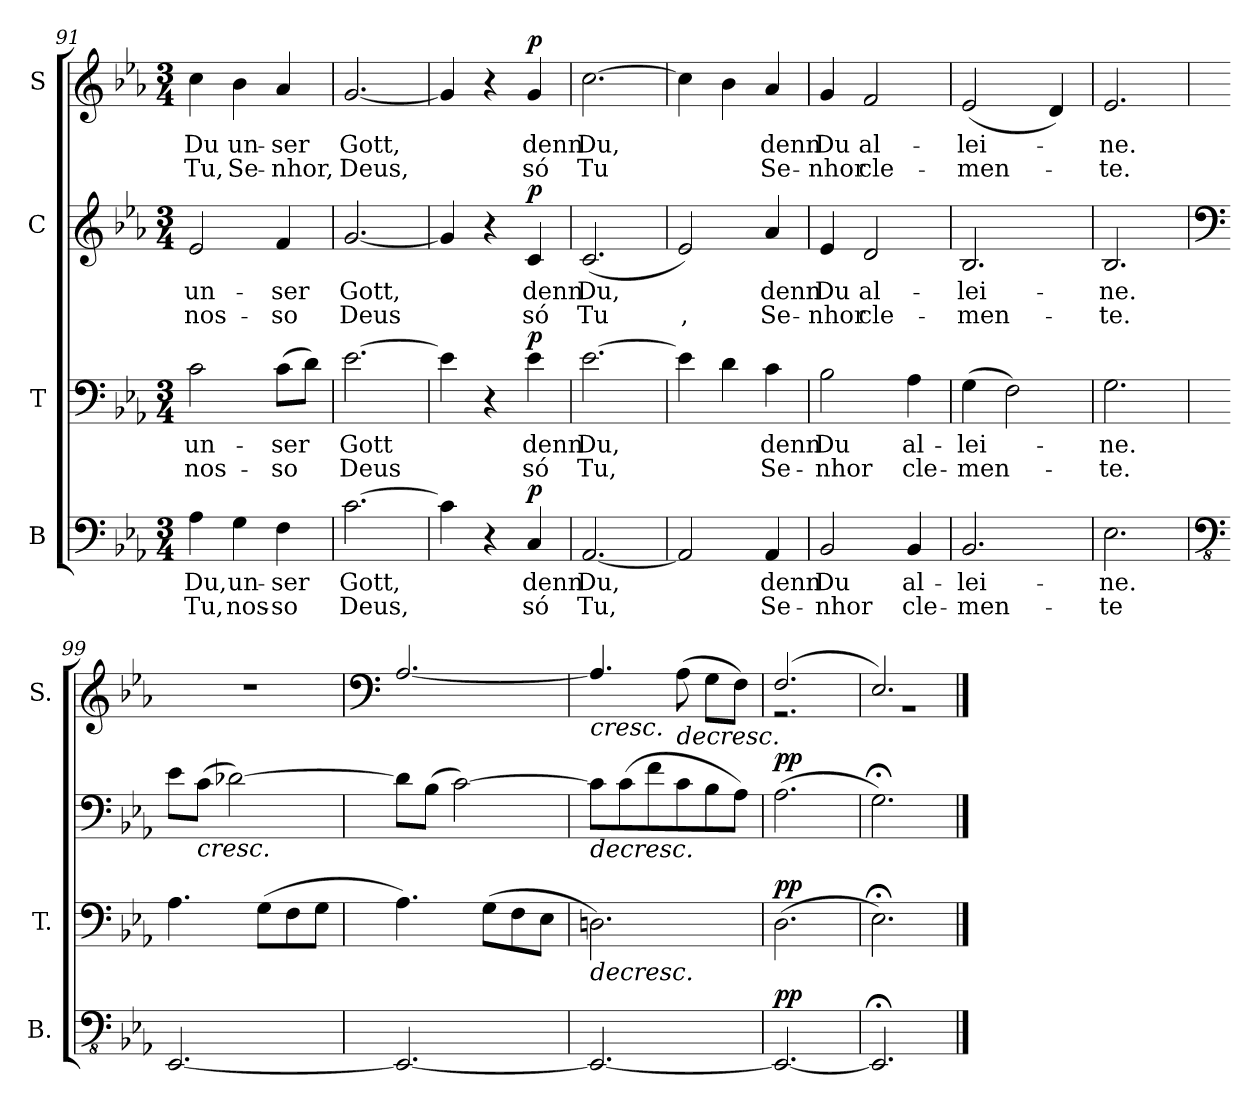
**kern	**text	**text	**dynam	**kern	**text	**text	**dynam	**kern	**text	**text	**dynam	**kern	**text	**text	**dynam
*part4	*part4	*part4	*part4	*part3	*part3	*part3	*part3	*part2	*part2	*part2	*part2	*part1	*part1	*part1	*part1
*staff4	*staff4	*staff4	*staff4	*staff3	*staff3	*staff3	*staff3	*staff2	*staff2	*staff2	*staff2	*staff1	*staff1	*staff1	*staff1
*I"B	*	*	*	*I"T	*	*	*	*I"C	*	*	*	*I"S	*	*	*
*I'B.	*	*	*	*I'T.	*	*	*	*	*	*	*	*I'S.	*	*	*
!!LO:LB:g=z
*clefF4	*	*	*	*clefF4	*	*	*	*clefG2	*	*	*	*clefG2	*	*	*
*k[b-e-a-]	*	*	*	*k[b-e-a-]	*	*	*	*k[b-e-a-]	*	*	*	*k[b-e-a-]	*	*	*
*M3/4	*	*	*	*M3/4	*	*	*	*M3/4	*	*	*	*M3/4	*	*	*
=91	=91	=91	=91	=91	=91	=91	=91	=91	=91	=91	=91	=91	=91	=91	=91
4A-\	Du,	Tu,	.	2c\	un-	nos-	.	2e-/	un-	nos-	.	4cc\	Du	Tu,	.
4G\	un-	nos-	.	.	.	.	.	.	.	.	.	4b-\	un-	Se-	.
4F\	-ser	-so	.	(8c\L	-ser	-so	.	4f/	-ser	-so	.	4a-/	-ser	-nhor,	.
.	.	.	.	8d\J)	.	.	.	.	.	.	.	.	.	.	.
=92	=92	=92	=92	=92	=92	=92	=92	=92	=92	=92	=92	=92	=92	=92	=92
[2.c\	Gott,	Deus,	.	[2.e-\	Gott	Deus	.	[2.g/	Gott,	Deus	.	[2.g/	Gott,	Deus,	.
=93	=93	=93	=93	=93	=93	=93	=93	=93	=93	=93	=93	=93	=93	=93	=93
4c\]	.	.	.	4e-\]	.	.	.	4g/]	.	.	.	4g/]	.	.	.
4r	.	.	.	4r	.	.	.	4r	.	.	.	4r	.	.	.
!	!	!	!LO:DY:a	!	!	!	!LO:DY:a	!	!	!	!LO:DY:a	!	!	!	!LO:DY:a
4C/	denn	só	p	4e-\	denn	só	p	4c/	denn	só	p	4g/	denn	só	p
=94	=94	=94	=94	=94	=94	=94	=94	=94	=94	=94	=94	=94	=94	=94	=94
[2.AA-/	Du,	Tu,	.	[2.e-\	Du,	Tu,	.	(2.c/	Du,	Tu	.	[2.cc\	Du,	Tu	.
=95	=95	=95	=95	=95	=95	=95	=95	=95	=95	=95	=95	=95	=95	=95	=95
2AA-/]	.	.	.	4e-\]	.	.	.	2e-/)	.	,	.	4cc\]	.	.	.
.	.	.	.	4d\	.	.	.	.	.	.	.	4b-\	.	.	.
4AA-/	denn	Se-	.	4c\	denn	Se-	.	4a-/	denn	Se-	.	4a-/	denn	Se-	.
=96	=96	=96	=96	=96	=96	=96	=96	=96	=96	=96	=96	=96	=96	=96	=96
2BB-/	Du	-nhor	.	2B-\	Du	-nhor	.	4e-/	Du	-nhor	.	4g/	Du	-nhor	.
.	.	.	.	.	.	.	.	2d/	al-	cle-	.	2f/	al-	cle-	.
4BB-/	al-	cle-	.	4A-\	al-	cle-	.	.	.	.	.	.	.	.	.
!!LO:PB:g=z
=97	=97	=97	=97	=97	=97	=97	=97	=97	=97	=97	=97	=97	=97	=97	=97
2.BB-/	-lei-	-men-	.	(4G\	-lei-	-men-	.	2.B-/	-lei-	-men-	.	(2e-/	-lei-	-men-	.
.	.	.	.	2F\)	.	.	.	.	.	.	.	.	.	.	.
.	.	.	.	.	.	.	.	.	.	.	.	4d/)	.	.	.
=98	=98	=98	=98	=98	=98	=98	=98	=98	=98	=98	=98	=98	=98	=98	=98
2.E-\	-ne.	-te	.	2.G\	-ne.	-te.	.	2.B-/	-ne.	-te.	.	2.e-/	-ne.	-te.	.
=99	=99	=99	=99	=99	=99	=99	=99	=99	=99	=99	=99	=99	=99	=99	=99
*clefFv4	*	*	*	*	*	*	*	*clefF4	*	*	*	*	*	*	*
[2.EEE-/	.	.	.	4.A-\	.	.	.	8e-\L	.	.	.	2.r	.	.	.
!	!	!	!	!	!	!	!	!	!	!	!LO:HP:b	!	!	!	!
.	.	.	.	.	.	.	.	(8c\J	.	.	<	.	.	.	.
.	.	.	.	.	.	.	.	[2d-X\)	.	.	.	.	.	.	.
.	.	.	.	(8G\L	.	.	.	.	.	.	.	.	.	.	.
.	.	.	.	8F\	.	.	.	.	.	.	.	.	.	.	.
.	.	.	.	8G\J	.	.	.	.	.	.	.	.	.	.	.
=100	=100	=100	=100	=100	=100	=100	=100	=100	=100	=100	=100	=100	=100	=100	=100
*	*	*	*	*	*	*	*	*	*	*	*	*clefF4	*	*	*
2.EEE-/_	.	.	.	4.A-\)	.	.	.	8d-\L]	.	.	.	[2.A-/	.	.	.
.	.	.	.	.	.	.	.	(8B-\J	.	.	.	.	.	.	.
.	.	.	.	.	.	.	.	[2c\)	.	.	.	.	.	.	.
.	.	.	.	(8G\L	.	.	.	.	.	.	.	.	.	.	.
.	.	.	.	8F\	.	.	.	.	.	.	.	.	.	.	.
.	.	.	.	8E-\J	.	.	.	.	.	.	.	.	.	.	.
=101	=101	=101	=101	=101	=101	=101	=101	=101	=101	=101	=101	=101	=101	=101	=101
!	!	!	!	!	!	!	!LO:HP:b	!	!	!	!LO:HP:b	!	!	!	!LO:HP:b
2.EEE-/_	.	.	.	2.Dn\)	.	.	>	8c\L]	.	.	>	4.A-/]	.	.	<
.	.	.	.	.	.	.	.	(8c\	.	.	.	.	.	.	.
.	.	.	.	.	.	.	.	8f\	.	.	.	.	.	.	.
!	!	!	!	!	!	!	!	!	!	!	!	!	!	!	!LO:HP:b
.	.	.	.	.	.	.	.	8c\	.	.	.	(8A-\	.	.	>
.	.	.	.	.	.	.	.	8B-\	.	.	.	8G\L	.	.	.
.	.	.	.	.	.	.	.	8A-\J)	.	.	.	8F\J)	.	.	[
.	.	.	.	.	.	.	.	.	.	.	[	.	.	.	.
=102	=102	=102	=102	=102	=102	=102	=102	=102	=102	=102	=102	=102	=102	=102	=102
*	*	*	*	*	*	*	*	*	*	*	*	*^	*	*	*
!	!	!	!LO:DY:b	!	!	!	!LO:DY:b	!	!	!	!LO:DY:b	!	!	!	!	!LO:DY:b
2.EEE-/_	.	.	pp	(2.D\	.	.	pp	(2.A-\	.	.	pp	(2.F/	2.r	.	.	pp
*	*	*	*	*	*	*	*	*	*	*	*	*v	*v	*	*	*
.	.	.	.	.	.	.	]	.	.	.	]	.	.	.	]
=103	=103	=103	=103	=103	=103	=103	=103	=103	=103	=103	=103	=103	=103	=103	=103
*	*	*	*	*	*	*	*	*	*	*	*	*^	*	*	*
2.EEE-;</]	.	.	.	2.E-;<\)	.	.	.	2.G;<\)	.	.	.	2.E-/)	2.r	.	.	.
*	*	*	*	*	*	*	*	*	*	*	*	*v	*v	*	*	*
==	==	==	==	==	==	==	==	==	==	==	==	==	==	==	==
*-	*-	*-	*-	*-	*-	*-	*-	*-	*-	*-	*-	*-	*-	*-	*-
